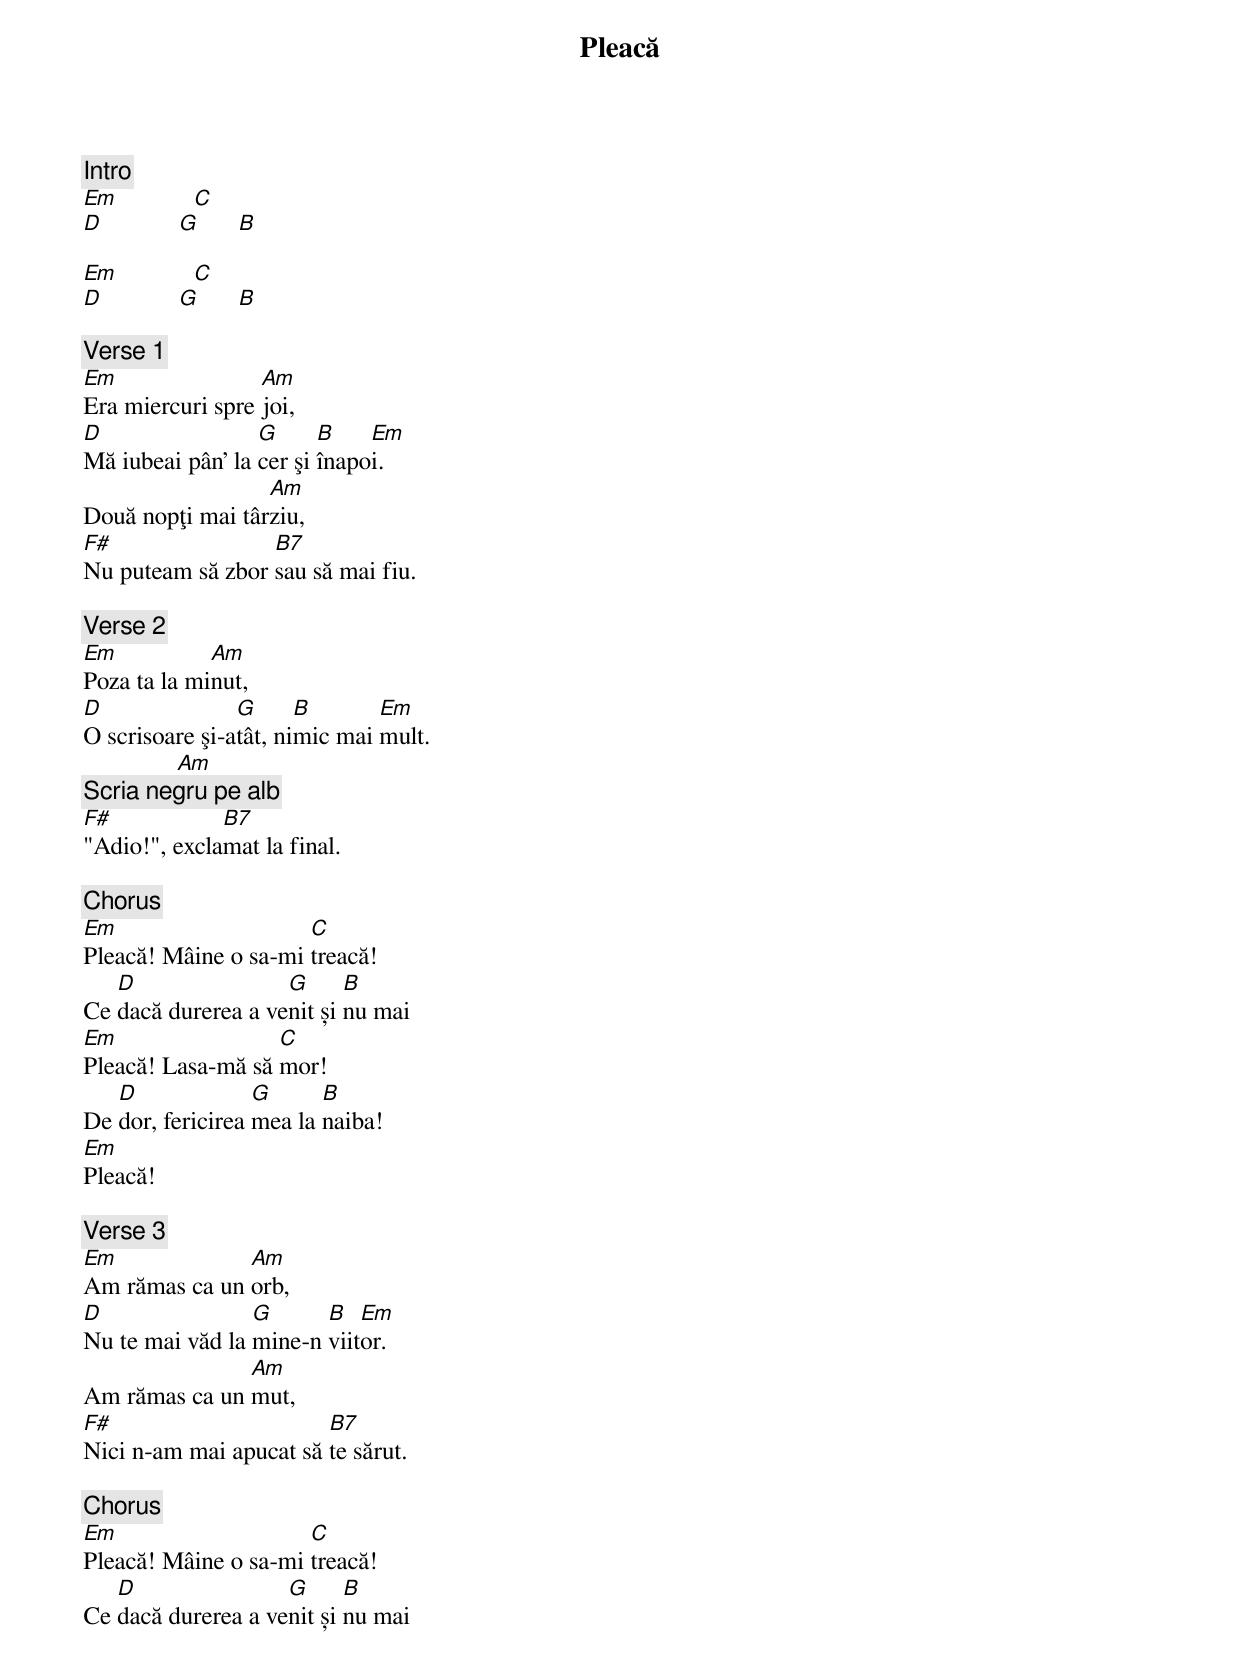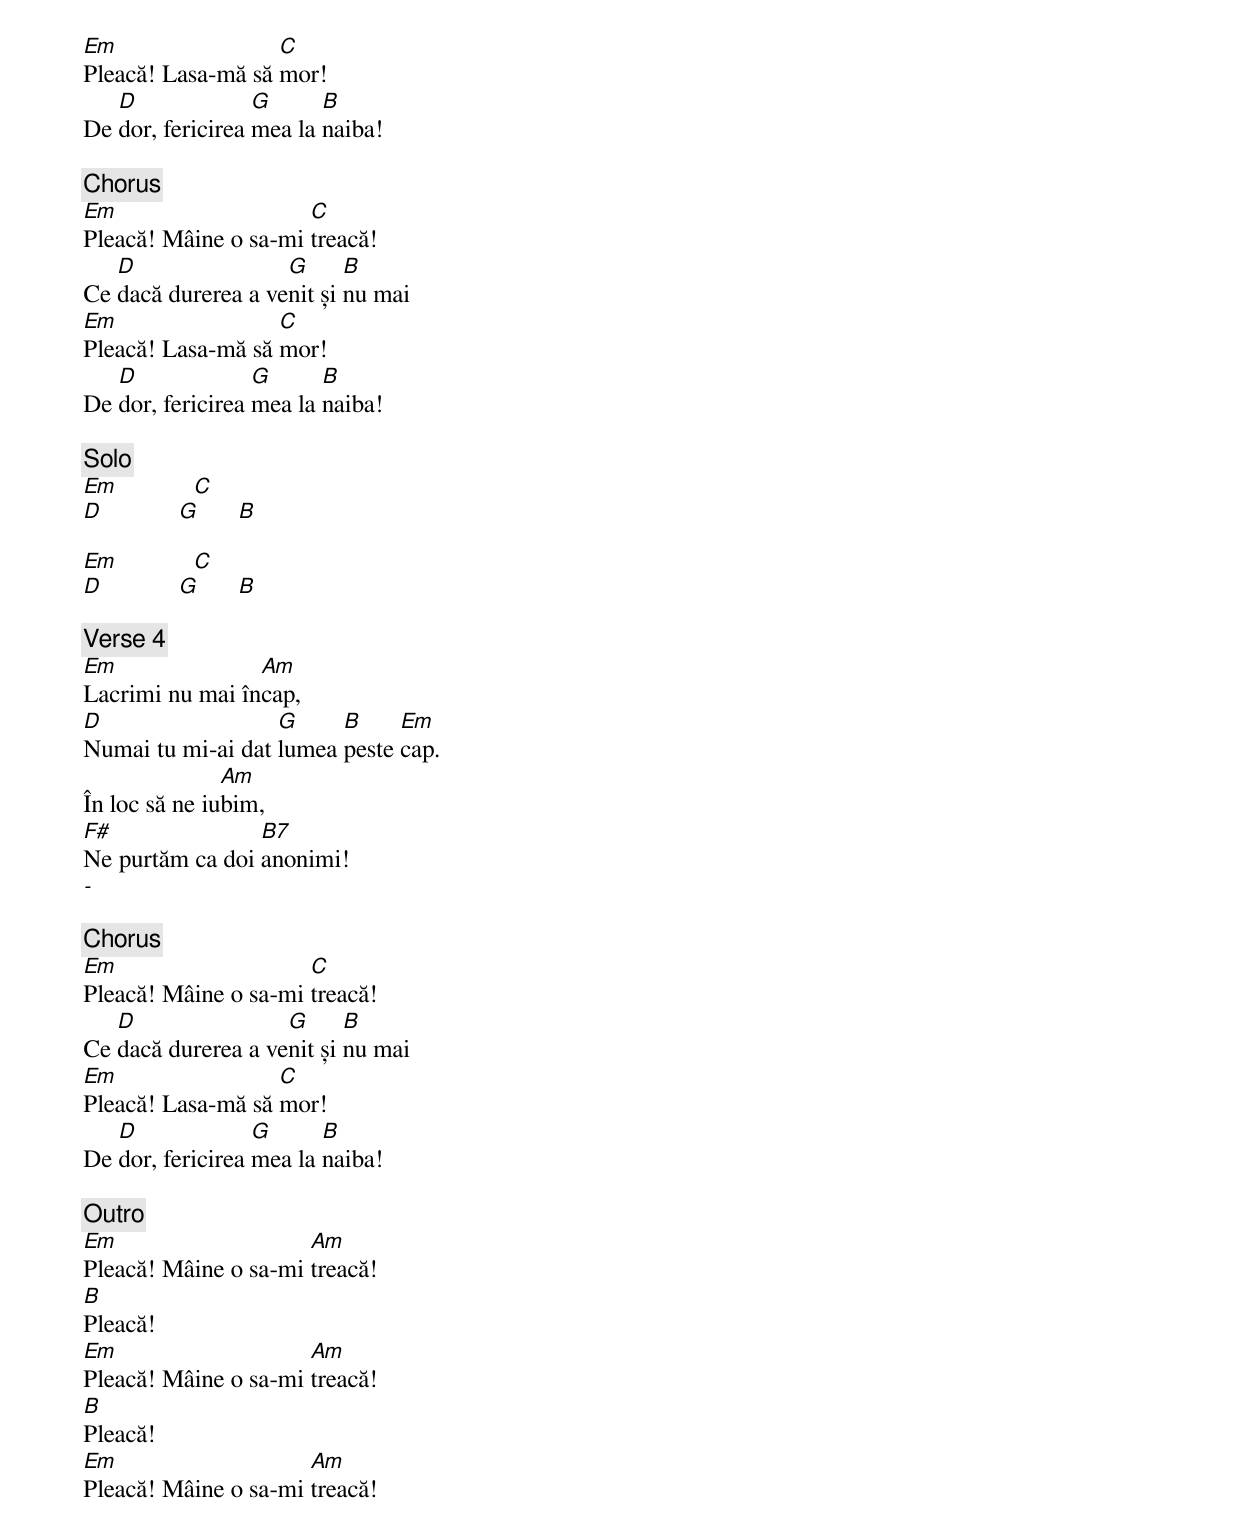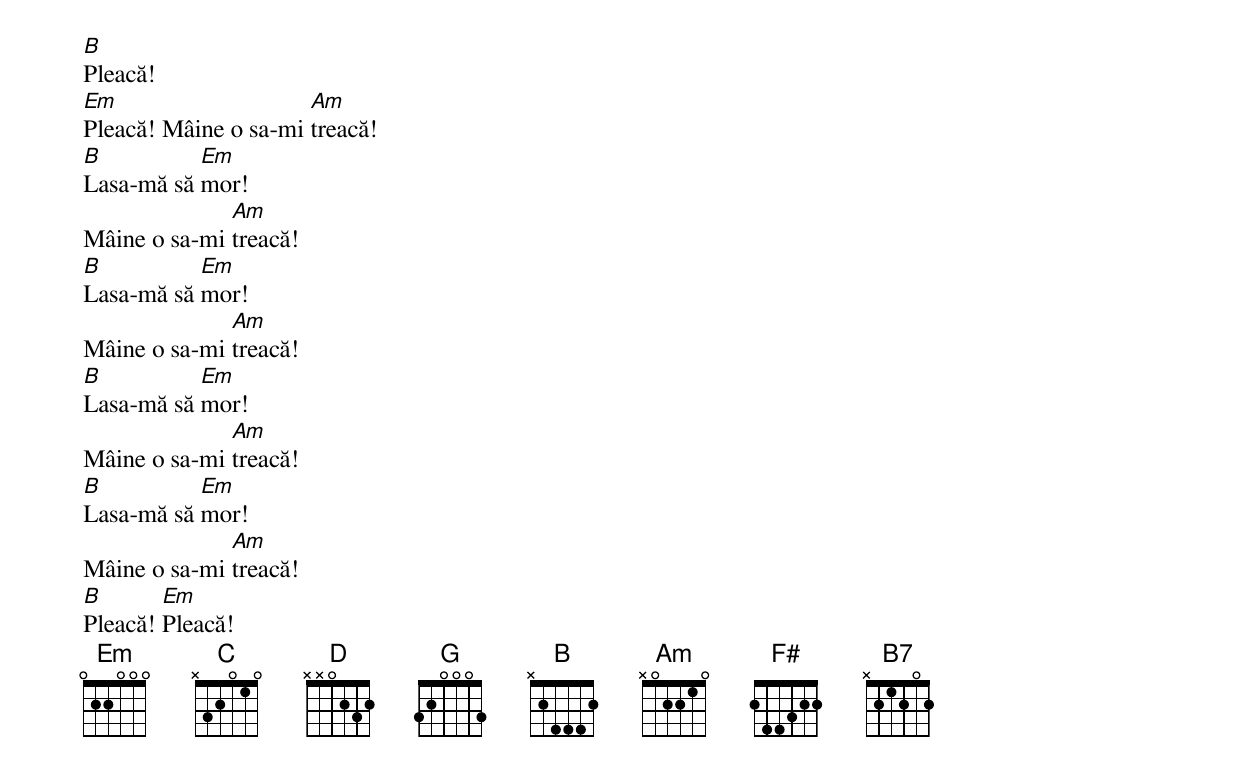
{title: Pleacă}
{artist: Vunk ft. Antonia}
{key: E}
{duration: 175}
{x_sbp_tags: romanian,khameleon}

{c: Intro}
[Em]            [C]
[D]            [G]      [B]

[Em]            [C]
[D]            [G]      [B]

{c: Verse 1}
[Em]Era miercuri spre [Am]joi,
[D]Mă iubeai pân' la [G]cer şi [B]înapo[Em]i.
Două nopţi mai târ[Am]ziu,
[F#]Nu puteam să zbor [B7]sau să mai fiu.

{c: Verse 2}
[Em]Poza ta la mi[Am]nut,
[D]O scrisoare şi-a[G]tât, ni[B]mic mai [Em]mult.
               [Am]
{c: Scria negru pe alb}
[F#]"Adio!", excla[B7]mat la final.

{c: Chorus}
[Em]Pleacă! Mâine o sa-mi [C]treacă!
Ce [D]dacă durerea a ve[G]nit și [B]nu mai
[Em]Pleacă! Lasa-mă să [C]mor!
De [D]dor, fericirea [G]mea la [B]naiba!
[Em]Pleacă!

{c: Verse 3}
[Em]Am rămas ca un [Am]orb,
[D]Nu te mai văd la [G]mine-n [B]viit[Em]or.
Am rămas ca un [Am]mut,
[F#]Nici n-am mai apucat să [B7]te sărut.

{c: Chorus}
[Em]Pleacă! Mâine o sa-mi [C]treacă!
Ce [D]dacă durerea a ve[G]nit și [B]nu mai
[Em]Pleacă! Lasa-mă să [C]mor!
De [D]dor, fericirea [G]mea la [B]naiba!

{c: Chorus}
[Em]Pleacă! Mâine o sa-mi [C]treacă!
Ce [D]dacă durerea a ve[G]nit și [B]nu mai
[Em]Pleacă! Lasa-mă să [C]mor!
De [D]dor, fericirea [G]mea la [B]naiba!

{c: Solo}
[Em]            [C]
[D]            [G]      [B]

[Em]            [C]
[D]            [G]      [B]

{c: Verse 4}
[Em]Lacrimi nu mai în[Am]cap,
[D]Numai tu mi-ai dat [G]lumea [B]peste [Em]cap.
În loc să ne iu[Am]bim,
[F#]Ne purtăm ca doi [B7]anonimi!
[-]

{c: Chorus}
[Em]Pleacă! Mâine o sa-mi [C]treacă!
Ce [D]dacă durerea a ve[G]nit și [B]nu mai
[Em]Pleacă! Lasa-mă să [C]mor!
De [D]dor, fericirea [G]mea la [B]naiba!

{c: Outro}
[Em]Pleacă! Mâine o sa-mi [Am]treacă!
[B]Pleacă!
[Em]Pleacă! Mâine o sa-mi [Am]treacă!
[B]Pleacă!
[Em]Pleacă! Mâine o sa-mi [Am]treacă!
[B]Pleacă!
[Em]Pleacă! Mâine o sa-mi [Am]treacă!
[B]Lasa-mă să [Em]mor!
Mâine o sa-mi [Am]treacă!
[B]Lasa-mă să [Em]mor!
Mâine o sa-mi [Am]treacă!
[B]Lasa-mă să [Em]mor!
Mâine o sa-mi [Am]treacă!
[B]Lasa-mă să [Em]mor!
Mâine o sa-mi [Am]treacă!
[B]Pleacă! [Em]Pleacă!
